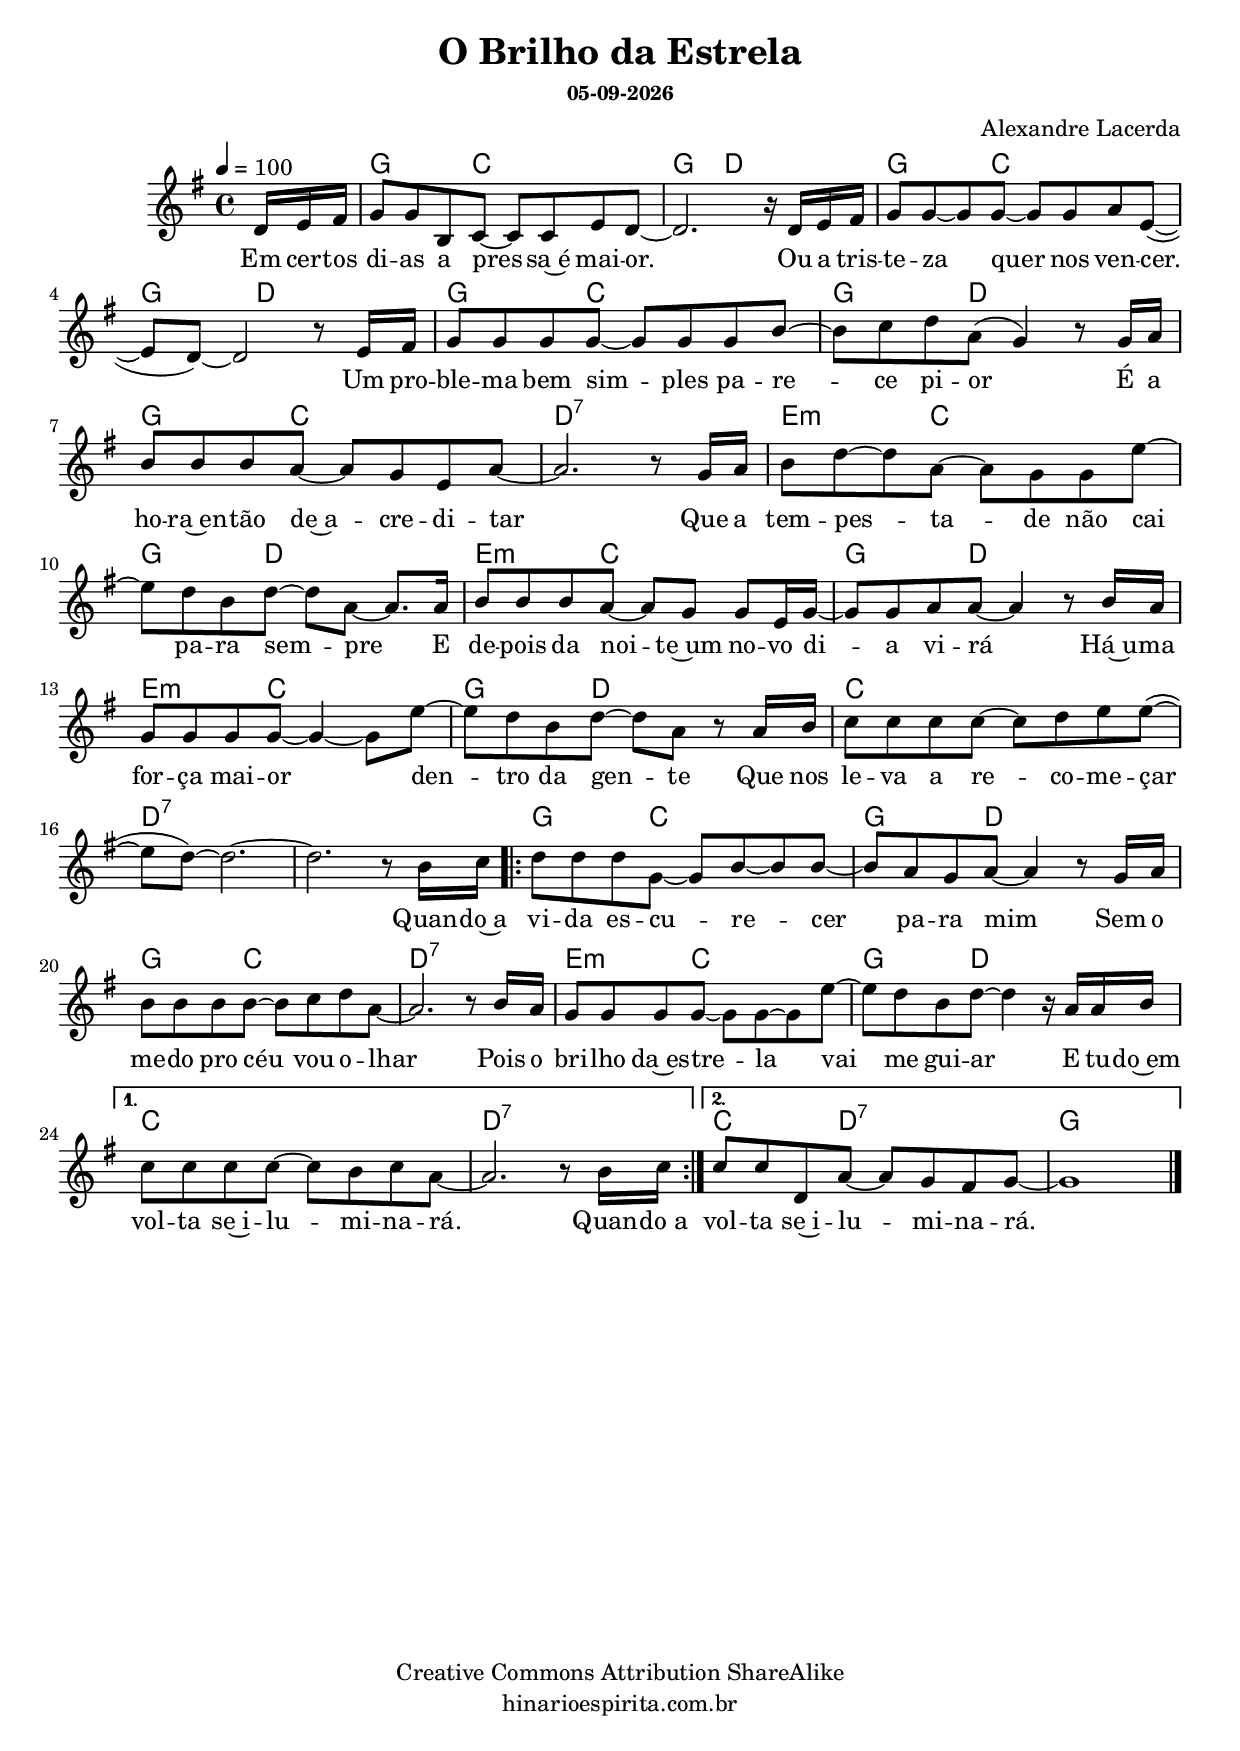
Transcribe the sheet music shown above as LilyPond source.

\version "2.16.0"
\pointAndClickOff

\header {
  title = "O Brilho da Estrela"
  subsubtitle = #(strftime "%d-%m-%Y" (localtime (current-time)))
  composer = "Alexandre Lacerda"
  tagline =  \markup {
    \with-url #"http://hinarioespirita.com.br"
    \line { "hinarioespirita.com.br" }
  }
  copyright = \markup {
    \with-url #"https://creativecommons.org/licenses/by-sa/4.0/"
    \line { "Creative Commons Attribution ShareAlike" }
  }
}

melodia = \relative c' {
  \key g \major
  \time 4/4
  \tempo 4 = 100
  \clef treble
  
  \partial 8. d16 e fis |
  
  g8 g b, c~ c c e d~ | d2. r16 d e fis | g8 g~ g g~ g g a e~( | e d~) d2 r8 e16 fis |
  g8 g g g~ g g g b~ | b c d a( g4) r8 g16 a | b8 b b a~ a g e a~ | a2. r8 g16 a | 
  % novo dia rapidinho? 
  b8 d~ d a~ a g g e'~ | e d b d~ d a~ a8. a16  | b8 b b a~ a g g e16 g16~ | g8 g a a~ a4 r8 b16 a |
  g8 g g g~ g4~ g8 e'~ | e d b d~ d a r8 a16 b | c8 c c c~ c d e e~( | e d~) d2.~ | d2. r8 b16 c 
  
  \repeat volta 2 {
    d8 d d g,~ g b~ b b~ | b a g a~ a4 r8 g16 a | b8 b b b~ b c d a~ | a2. r8 b16 a |
    g8 g g g~ g g~ g e'~ | e d b d~ d4 r16 a16 a b 
  }
  \alternative {
    { c8 c c c~ c b c a~ | a2. r8 b16 c }
    { c8 c d, a'8~ a g fis g~ | g1 }
  }
  \bar "|."
}

letra = \lyricmode {
  Em cer -- tos di -- as a pres -- sa~é mai -- or.
  Ou a tris -- te -- za quer nos ven -- cer.
  Um pro -- ble -- ma bem sim -- ples pa -- re -- ce pi -- or
  É a ho -- ra~en -- tão de~a -- cre -- di -- tar
  
  Que a tem -- pes -- ta -- de não cai pa -- ra sem -- pre
  % E depois ou Depois????
  E de -- pois da noi -- te~um no -- vo di -- a vi -- rá
  Há~u -- ma for -- ça mai -- or den -- tro da gen -- te
  Que nos le -- va a re -- co -- me -- çar
  
  Quan -- do~a vi -- da es -- cu -- re -- cer pa -- ra mim
  Sem o me -- do pro céu vou o -- lhar
  Pois o bri -- lho da~es -- tre -- la vai me gui -- ar
  E tu -- do~em vol -- ta se~i -- lu -- mi -- na -- rá. 
  
  Quan -- do_a
  vol -- ta se~i -- lu -- mi -- na -- rá.
}

harmonia = \chordmode {
  s8.
  g4. c2 s8 | g4. d2 s8 | g4. c2 s8 | g4. d2 s8 | 
  g4. c2 s8 | g4. d2 s8 | g4. c2 s8 | d1:7 | 
  e4.:m c2 s8 | g4. d2 s8 | e4.:m c2 s8 | g4. d2 s8 | 
  e4.:m c2 s8 | g4. d2 s8 | c1 | \repeat percent 2 {d1:7}
  
  \repeat volta 2 {
    g4. c2 s8 | g4. d2 s8 | g4. c2 s8 | d1:7 | 
    e4.:m c2 s8 | g4. d2 s8
  }
  \alternative {
    { c1 | d:7 }
    { c4. d2:7 s8 | g }
  }
}

musica = <<
  \new ChordNames { \harmonia }
  \new Staff <<
    \new Voice = "melodia" { \melodia }
    \lyricsto "melodia" \new Lyrics \letra
    \set Staff.midiInstrument = #"acoustic grand"
  >>
>>

\score {
  \musica
  \layout {}
}

\score {
  \unfoldRepeats
  \musica
  \midi {}
}